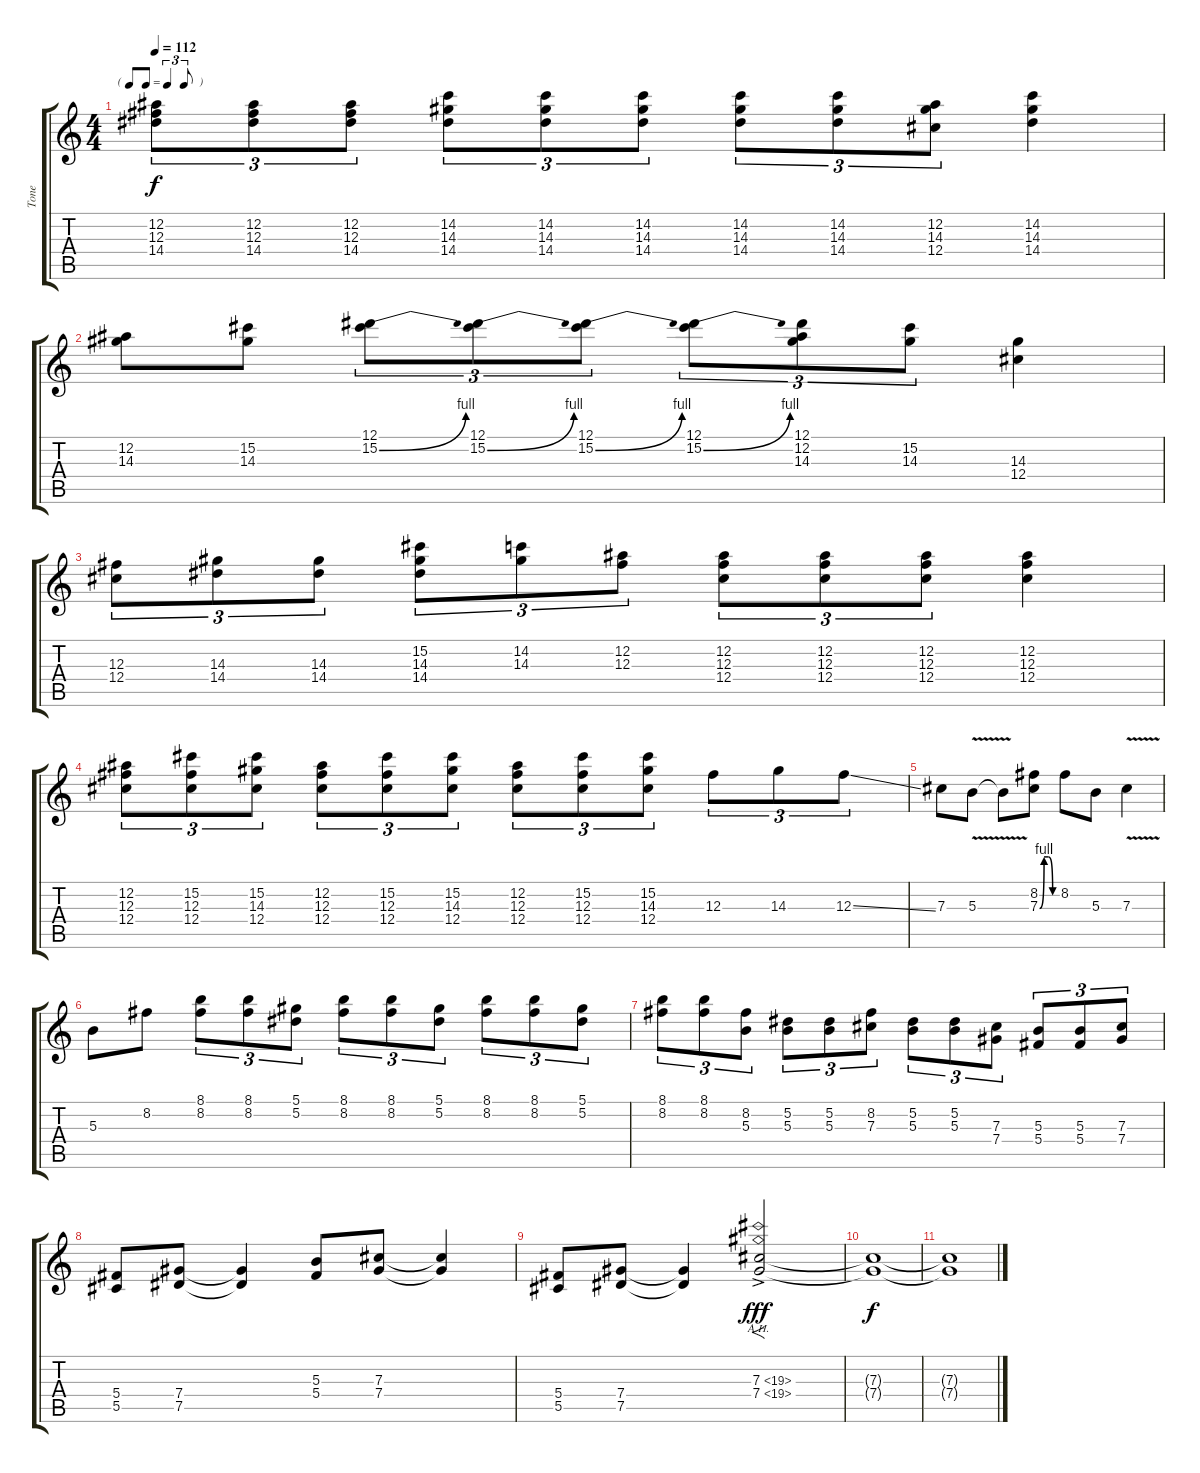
\track ("Tone" "Tone") {instrument fretlessbass}
\staff {score tabs}
\tuning (Eb4 Bb3 Gb3 Db3 Ab2 Eb2) {hide}
\ts (4 4)
\tf triplet8th
\tempo 112
\clef g2
\ks c
(12.2 12.3 14.4).8{tu (3 2) dy f} (12.2 12.3 14.4).8{tu (3 2)} (12.2 12.3 14.4).8{tu (3 2)} (14.2 14.3 14.4).8{tu (3 2)} (14.2 14.3 14.4).8{tu (3 2)} (14.2 14.3 14.4).8{tu (3 2)} (14.2 14.3 14.4).8{tu (3 2)} (14.2 14.3 14.4).8{tu (3 2)} (12.2 14.3 12.4).8{tu (3 2)} (14.2 14.3 14.4).4 |
(12.2 14.3).8 (15.2 14.3).8 (12.1 15.2{be (bend 0 0 60 4)}).8{tu (3 2)} (12.1 15.2{be (bend 0 0 60 4)}).8{tu (3 2)} (12.1 15.2{be (bend 0 0 60 4)}).8{tu (3 2)} (12.1 15.2{be (bend 0 0 60 4)}).8{tu (3 2)} (12.1 12.2 14.3).8{tu (3 2)} (15.2 14.3).8{tu (3 2)} (14.3 12.4).4 |
(12.3 12.4).8{tu (3 2)} (14.3 14.4).8{tu (3 2)} (14.3 14.4).8{tu (3 2)} (15.2 14.3 14.4).8{tu (3 2)} (14.2 14.3).8{tu (3 2)} (12.2 12.3).8{tu (3 2)} (12.2 12.3 12.4).8{tu (3 2)} (12.2 12.3 12.4).8{tu (3 2)} (12.2 12.3 12.4).8{tu (3 2)} (12.2 12.3 12.4).4 |
(12.2 12.3 12.4).8{tu (3 2)} (15.2 12.3 12.4).8{tu (3 2)} (15.2 14.3 12.4).8{tu (3 2)} (12.2 12.3 12.4).8{tu (3 2)} (15.2 12.3 12.4).8{tu (3 2)} (15.2 14.3 12.4).8{tu (3 2)} (12.2 12.3 12.4).8{tu (3 2)} (15.2 12.3 12.4).8{tu (3 2)} (15.2 14.3 12.4).8{tu (3 2)} 12.3.8{tu (3 2)} 14.3.8{tu (3 2)} 12.3{ss}.8{tu (3 2)} |
7.3.8 5.3{v}.8 5.3{t}.8 (8.2 7.3{be (custom 0 0 15 4 30 4 45 0 60 0)}).8 8.2.8 5.3.8 7.3{v}.4 |
5.3.8 8.2.8 (8.1 8.2).8{tu (3 2)} (8.1 8.2).8{tu (3 2)} (5.1 5.2).8{tu (3 2)} (8.1 8.2).8{tu (3 2)} (8.1 8.2).8{tu (3 2)} (5.1 5.2).8{tu (3 2)} (8.1 8.2).8{tu (3 2)} (8.1 8.2).8{tu (3 2)} (5.1 5.2).8{tu (3 2)} |
(8.1 8.2).8{tu (3 2) volume 3} (8.1 8.2).8{tu (3 2)} (8.2 5.3).8{tu (3 2)} (5.2 5.3).8{tu (3 2)} (5.2 5.3).8{tu (3 2)} (8.2 7.3).8{tu (3 2)} (5.2 5.3).8{tu (3 2)} (5.2 5.3).8{tu (3 2)} (7.3 7.4).8{tu (3 2)} (5.3 5.4).8{tu (3 2)} (5.3 5.4).8{tu (3 2)} (7.3 7.4).8{tu (3 2)} |
(5.4 5.5).8 (7.4 7.5).8 (7.4{t} 7.5{t}).4 (5.3 5.4).8 (7.3 7.4).8 (7.3{t} 7.4{t}).4 |
(5.4 5.5).8 (7.4 7.5).8 (7.4{t} 7.5{t}).4 (7.3{ah 12} 7.4{ah 12 ac}).2{f dy fff instrument guitarharmonics} |
(7.3{t} 7.4{t}).1{dy f} |
(7.3{t} 7.4{t}).1
